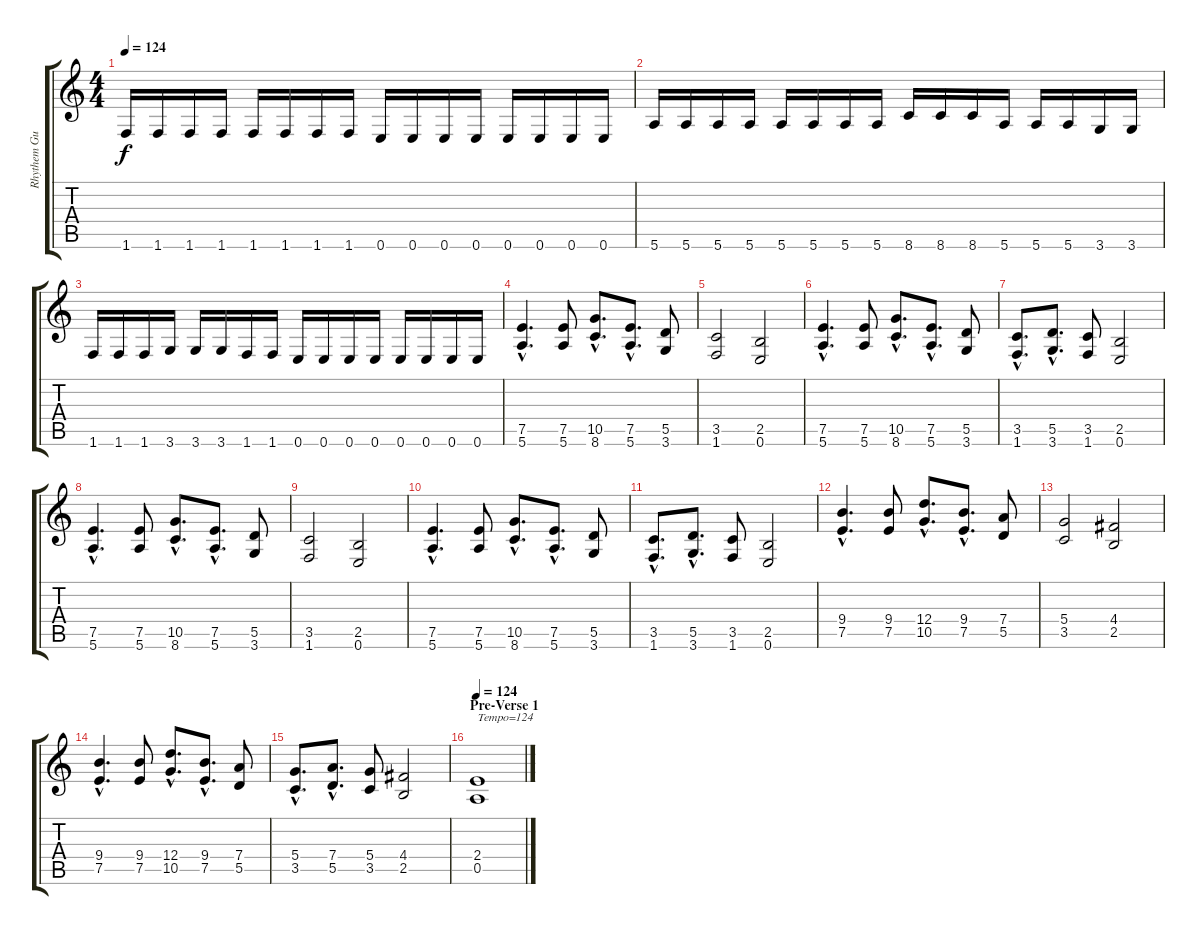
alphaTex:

\track ("Rhythem Guit. 1" "Rhythem Gu") {instrument distortionguitar}
\staff {score tabs}
\tuning (E4 B3 G3 D3 A2 E2) {hide}
\ts (4 4)
\tempo 124
\clef g2
\ks c
1.6.16{dy f} 1.6.16 1.6.16 1.6.16 1.6.16 1.6.16 1.6.16 1.6.16 0.6.16 0.6.16 0.6.16 0.6.16 0.6.16 0.6.16 0.6.16 0.6.16 |
5.6.16 5.6.16 5.6.16 5.6.16 5.6.16 5.6.16 5.6.16 5.6.16 8.6.16 8.6.16 8.6.16 5.6.16 5.6.16 5.6.16 3.6.16 3.6.16 |
1.6.16 1.6.16 1.6.16 3.6.16 3.6.16 3.6.16 1.6.16 1.6.16 0.6.16 0.6.16 0.6.16 0.6.16 0.6.16 0.6.16 0.6.16 0.6.16 |
(7.5{hac} 5.6{hac}).4{d} (7.5 5.6).8 (10.5{hac} 8.6{hac}).8{d} (7.5{hac} 5.6{hac}).8{d} (5.5 3.6).8 |
(3.5 1.6).2 (2.5 0.6).2 |
(7.5{hac} 5.6{hac}).4{d} (7.5 5.6).8 (10.5{hac} 8.6{hac}).8{d} (7.5{hac} 5.6{hac}).8{d} (5.5 3.6).8 |
(3.5{hac} 1.6{hac}).8{d} (5.5{hac} 3.6{hac}).8{d} (3.5 1.6).8 (2.5 0.6).2 |
(7.5{hac} 5.6{hac}).4{d} (7.5 5.6).8 (10.5{hac} 8.6{hac}).8{d} (7.5{hac} 5.6{hac}).8{d} (5.5 3.6).8 |
(3.5 1.6).2 (2.5 0.6).2 |
(7.5{hac} 5.6{hac}).4{d} (7.5 5.6).8 (10.5{hac} 8.6{hac}).8{d} (7.5{hac} 5.6{hac}).8{d} (5.5 3.6).8 |
(3.5{hac} 1.6{hac}).8{d} (5.5{hac} 3.6{hac}).8{d} (3.5 1.6).8 (2.5 0.6).2 |
(9.4{hac} 7.5{hac}).4{d} (9.4 7.5).8 (12.4{hac} 10.5{hac}).8{d} (9.4{hac} 7.5{hac}).8{d} (7.4 5.5).8 |
(5.4 3.5).2 (4.4 2.5).2 |
(9.4{hac} 7.5{hac}).4{d} (9.4 7.5).8 (12.4{hac} 10.5{hac}).8{d} (9.4{hac} 7.5{hac}).8{d} (7.4 5.5).8 |
(5.4{hac} 3.5{hac}).8{d} (7.4{hac} 5.5{hac}).8{d} (5.4 3.5).8 (4.4 2.5).2 |
\section ("" "Pre-Verse 1")
\tempo 124
(2.4 0.5).1{txt "Tempo=124"}
